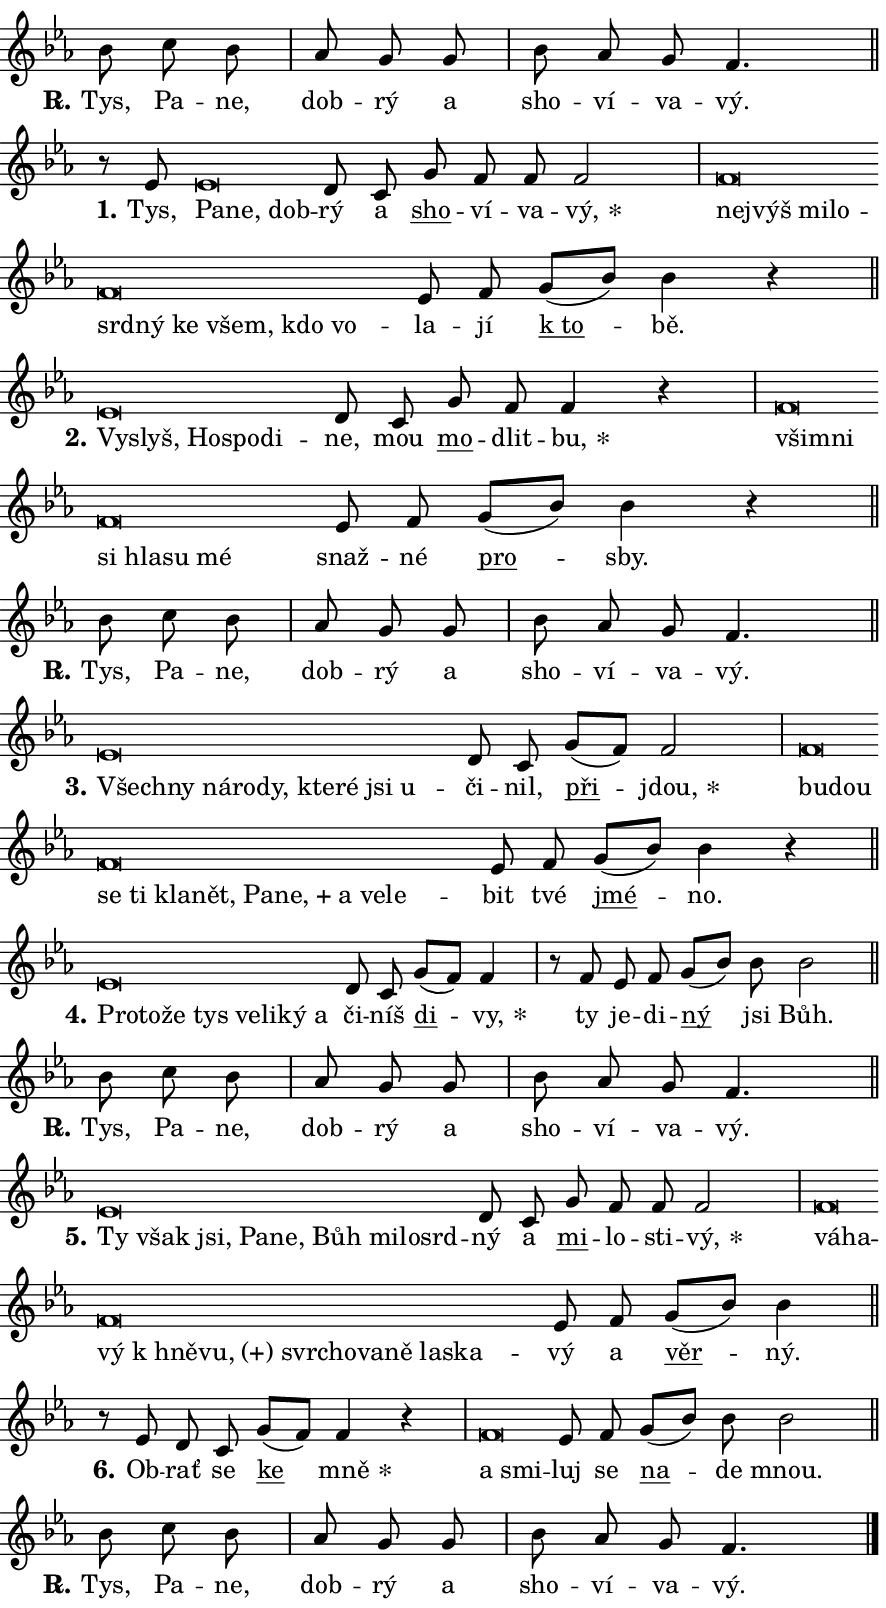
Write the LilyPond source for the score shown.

\version "2.24.0"
\header { tagline = "" }
\paper {
  indent = 0\cm
  top-margin = 0\cm
  right-margin = 0.13\cm % to fit lyric hyphens
  bottom-margin = 0\cm
  left-margin = 0\cm
  paper-width = 15\cm
  page-breaking = #ly:one-page-breaking
  system-system-spacing.basic-distance = #11
  score-system-spacing.basic-distance = #11
  ragged-last = ##f
}


%% Author: Thomas Morley
%% https://lists.gnu.org/archive/html/lilypond-user/2020-05/msg00002.html
#(define (line-position grob)
"Returns position of @var[grob} in current system:
   @code{'start}, if at first time-step
   @code{'end}, if at last time-step
   @code{'middle} otherwise
"
  (let* ((col (ly:item-get-column grob))
         (ln (ly:grob-object col 'left-neighbor))
         (rn (ly:grob-object col 'right-neighbor))
         (col-to-check-left (if (ly:grob? ln) ln col))
         (col-to-check-right (if (ly:grob? rn) rn col))
         (break-dir-left
           (and
             (ly:grob-property col-to-check-left 'non-musical #f)
             (ly:item-break-dir col-to-check-left)))
         (break-dir-right
           (and
             (ly:grob-property col-to-check-right 'non-musical #f)
             (ly:item-break-dir col-to-check-right))))
        (cond ((eqv? 1 break-dir-left) 'start)
              ((eqv? -1 break-dir-right) 'end)
              (else 'middle))))

#(define (tranparent-at-line-position vctor)
  (lambda (grob)
  "Relying on @code{line-position} select the relevant enry from @var{vctor}.
Used to determine transparency,"
    (case (line-position grob)
      ((end) (not (vector-ref vctor 0)))
      ((middle) (not (vector-ref vctor 1)))
      ((start) (not (vector-ref vctor 2))))))

noteHeadBreakVisibility =
#(define-music-function (break-visibility)(vector?)
"Makes @code{NoteHead}s transparent relying on @var{break-visibility}"
#{
  \override NoteHead.transparent =
    #(tranparent-at-line-position break-visibility)
#})

#(define delete-ledgers-for-transparent-note-heads
  (lambda (grob)
    "Reads whether a @code{NoteHead} is transparent.
If so this @code{NoteHead} is removed from @code{'note-heads} from
@var{grob}, which is supposed to be @code{LedgerLineSpanner}.
As a result ledgers are not printed for this @code{NoteHead}"
    (let* ((nhds-array (ly:grob-object grob 'note-heads))
           (nhds-list
             (if (ly:grob-array? nhds-array)
                 (ly:grob-array->list nhds-array)
                 '()))
           ;; Relies on the transparent-property being done before
           ;; Staff.LedgerLineSpanner.after-line-breaking is executed.
           ;; This is fragile ...
           (to-keep
             (remove
               (lambda (nhd)
                 (ly:grob-property nhd 'transparent #f))
               nhds-list)))
      ;; TODO find a better method to iterate over grob-arrays, similiar
      ;; to filter/remove etc for lists
      ;; For now rebuilt from scratch
      (set! (ly:grob-object grob 'note-heads)  '())
      (for-each
        (lambda (nhd)
          (ly:pointer-group-interface::add-grob grob 'note-heads nhd))
        to-keep))))

squashNotes = {
  \override NoteHead.X-extent = #'(-0.2 . 0.2)
  \override NoteHead.Y-extent = #'(-0.75 . 0)
  \override NoteHead.stencil =
    #(lambda (grob)
       (let ((pos (ly:grob-property grob 'staff-position)))
         (begin
           (if (< pos -7) (display "ERROR: Lower brevis then expected\n") (display ""))
           (if (<= pos -6) ly:text-interface::print ly:note-head::print))))
}
unSquashNotes = {
  \revert NoteHead.X-extent
  \revert NoteHead.Y-extent
  \revert NoteHead.stencil
}

hideNotes = \noteHeadBreakVisibility #begin-of-line-visible
unHideNotes = \noteHeadBreakVisibility #all-visible

% work-around for resetting accidentals
% https://lilypond.org/doc/v2.23/Documentation/notation/displaying-rhythms#unmetered-music
cadenzaMeasure = {
  \cadenzaOff
  \partial 1024 s1024
  \cadenzaOn
}

#(define-markup-command (accent layout props text) (markup?)
  "Underline accented syllable"
  (interpret-markup layout props
    #{\markup \override #'(offset . 4.3) \underline { #text }#}))

responsum = \markup \concat {
  "R" \hspace #-1.05 \path #0.1 #'((moveto 0 0.07) (lineto 0.9 0.8)) \hspace #0.05 "."
}

spaceSize = #0.6828661417322834 % exact space size for TeX Gyre Schola

\layout {
  \context {
    \Staff
    \remove "Time_signature_engraver"
    \override LedgerLineSpanner.after-line-breaking = #delete-ledgers-for-transparent-note-heads
  }
  \context {
    \Lyrics {
      \override LyricSpace.minimum-distance = \spaceSize
      \override LyricText.font-name = #"TeX Gyre Schola"
      \override LyricText.font-size = 1
      \override StanzaNumber.font-name = #"TeX Gyre Schola Bold"
      \override StanzaNumber.font-size = 1
    }
  }
  \context {
    \Score 
    \override NoteHead.text =
      #(lambda (grob) 
        (let ((pos (ly:grob-property grob 'staff-position)))
          #{\markup {
            \combine
              \halign #-0.55 \raise #(if (= pos -6) 0 0.5) \override #'(thickness . 2) \draw-line #'(3.2 . 0)
              \musicglyph "noteheads.sM1"
          }#}))
  }
}

% magnetic-lyrics.ily
%
%   written by
%     Jean Abou Samra <jean@abou-samra.fr>
%     Werner Lemberg <wl@gnu.org>
%
%   adapted by
%     Jiri Hon <jiri.hon@gmail.com>
%
% Version 2022-Apr-15

% https://www.mail-archive.com/lilypond-user@gnu.org/msg149350.html

#(define (Left_hyphen_pointer_engraver context)
   "Collect syllable-hyphen-syllable occurrences in lyrics and store
them in properties.  This engraver only looks to the left.  For
example, if the lyrics input is @code{foo -- bar}, it does the
following.

@itemize @bullet
@item
Set the @code{text} property of the @code{LyricHyphen} grob between
@q{foo} and @q{bar} to @code{foo}.

@item
Set the @code{left-hyphen} property of the @code{LyricText} grob with
text @q{foo} to the @code{LyricHyphen} grob between @q{foo} and
@q{bar}.
@end itemize

Use this auxiliary engraver in combination with the
@code{lyric-@/text::@/apply-@/magnetic-@/offset!} hook."
   (let ((hyphen #f)
         (text #f))
     (make-engraver
      (acknowledgers
       ((lyric-syllable-interface engraver grob source-engraver)
        (set! text grob)))
      (end-acknowledgers
       ((lyric-hyphen-interface engraver grob source-engraver)
        ;(when (not (grob::has-interface grob 'lyric-space-interface))
          (set! hyphen grob)));)
      ((stop-translation-timestep engraver)
       (when (and text hyphen)
         (ly:grob-set-object! text 'left-hyphen hyphen))
       (set! text #f)
       (set! hyphen #f)))))

#(define (lyric-text::apply-magnetic-offset! grob)
   "If the space between two syllables is less than the value in
property @code{LyricText@/.details@/.squash-threshold}, move the right
syllable to the left so that it gets concatenated with the left
syllable.

Use this function as a hook for
@code{LyricText@/.after-@/line-@/breaking} if the
@code{Left_@/hyphen_@/pointer_@/engraver} is active."
   (let ((hyphen (ly:grob-object grob 'left-hyphen #f)))
     (when hyphen
       (let ((left-text (ly:spanner-bound hyphen LEFT)))
         (when (grob::has-interface left-text 'lyric-syllable-interface)
           (let* ((common (ly:grob-common-refpoint grob left-text X))
                  (this-x-ext (ly:grob-extent grob common X))
                  (left-x-ext
                   (begin
                     ;; Trigger magnetism for left-text.
                     (ly:grob-property left-text 'after-line-breaking)
                     (ly:grob-extent left-text common X)))
                  ;; `delta` is the gap width between two syllables.
                  (delta (- (interval-start this-x-ext)
                            (interval-end left-x-ext)))
                  (details (ly:grob-property grob 'details))
                  (threshold (assoc-get 'squash-threshold details 0.2)))
             (when (< delta threshold)
               (let* (;; We have to manipulate the input text so that
                      ;; ligatures crossing syllable boundaries are not
                      ;; disabled.  For languages based on the Latin
                      ;; script this is essentially a beautification.
                      ;; However, for non-Western scripts it can be a
                      ;; necessity.
                      (lt (ly:grob-property left-text 'text))
                      (rt (ly:grob-property grob 'text))
                      (is-space (grob::has-interface hyphen 'lyric-space-interface))
                      (space (if is-space " " ""))
                      (extra-delta (if is-space spaceSize 0))
                      ;; Append new syllable.
                      (ltrt-space (if (and (string? lt) (string? rt))
                                (string-append lt space rt)
                                (make-concat-markup (list lt space rt))))
                      ;; Right-align `ltrt` to the right side.
                      (ltrt-space-markup (grob-interpret-markup
                               grob
                               (make-translate-markup
                                (cons (interval-length this-x-ext) 0)
                                (make-right-align-markup ltrt-space)))))
                 (begin
                   ;; Don't print `left-text`.
                   (ly:grob-set-property! left-text 'stencil #f)
                   ;; Set text and stencil (which holds all collected
                   ;; syllables so far) and shift it to the left.
                   (ly:grob-set-property! grob 'text ltrt-space)
                   (ly:grob-set-property! grob 'stencil ltrt-space-markup)
                   (ly:grob-translate-axis! grob (- (- delta extra-delta)) X))))))))))


#(define (lyric-hyphen::displace-bounds-first grob)
   ;; Make very sure this callback isn't triggered too early.
   (let ((left (ly:spanner-bound grob LEFT))
         (right (ly:spanner-bound grob RIGHT)))
     (ly:grob-property left 'after-line-breaking)
     (ly:grob-property right 'after-line-breaking)
     (ly:lyric-hyphen::print grob)))

squashThreshold = #0.4

\layout {
  \context {
    \Lyrics
    \consists #Left_hyphen_pointer_engraver
    \override LyricText.after-line-breaking =
      #lyric-text::apply-magnetic-offset!
    \override LyricHyphen.stencil = #lyric-hyphen::displace-bounds-first
    \override LyricText.details.squash-threshold = \squashThreshold
    \override LyricHyphen.minimum-distance = 0
    \override LyricHyphen.minimum-length = \squashThreshold
  }
}

squashText = \override LyricText.details.squash-threshold = 9999
unSquashText = \override LyricText.details.squash-threshold = \squashThreshold

leftText = \override LyricText.self-alignment-X = #LEFT
unLeftText = \revert LyricText.self-alignment-X

starOffset = #(lambda (grob) 
                (let ((x_offset (ly:self-alignment-interface::aligned-on-x-parent grob)))
                  (if (= x_offset 0) 0 (+ x_offset 1.2))))

star = #(define-music-function (syllable)(string?)
"Append star separator at the end of a syllable"
#{
  \once \override LyricText.X-offset = #starOffset
  \lyricmode { \markup {
    #syllable
    \override #'((font-name . "TeX Gyre Schola Bold")) \hspace #0.2 \lower #0.65 \larger "*"
  } }
#})

starAccent = #(define-music-function (syllable)(string?)
"Append star separator at the end of a syllable and make accent"
#{
  \once \override LyricText.X-offset = #starOffset
  \lyricmode { \markup {
    \accent #syllable
    \override #'((font-name . "TeX Gyre Schola Bold")) \hspace #0.2 \lower #0.65 \larger "*"
  } }
#})

breath = #(define-music-function (syllable)(string?)
"Append breathing indicator at the end of a syllable"
#{
  \lyricmode { \markup { #syllable "+" } }
#})

optionalBreath = #(define-music-function (syllable)(string?)
"Append optional breathing indicator at the end of a syllable"
#{
  \lyricmode { \markup { #syllable "(+)" } }
#})


\score {
    <<
        \new Voice = "melody" { \cadenzaOn \key es \major \relative { bes'8 c bes \cadenzaMeasure \bar "|" as g g \cadenzaMeasure \bar "|" bes as g f4. \cadenzaMeasure \bar "||" \break } }
        \new Lyrics \lyricsto "melody" { \lyricmode { \set stanza = \responsum
Tys, Pa -- ne, dob -- rý a sho -- ví -- va -- vý. } }
    >>
    \layout {}
}

\score {
    <<
        \new Voice = "melody" { \cadenzaOn \key es \major \relative { r8 es'8 \squashNotes es\breve*1/16 \hideNotes \breve*1/16 \breve*1/16 \bar "" \unHideNotes \unSquashNotes d8 c \bar "" g' f f f2 \cadenzaMeasure \bar "|" \squashNotes f\breve*1/16 \hideNotes \breve*1/16 \bar "" \breve*1/16 \bar "" \breve*1/16 \bar "" \breve*1/16 \bar "" \breve*1/16 \bar "" \breve*1/16 \bar "" \breve*1/16 \bar "" \breve*1/16 \breve*1/16 \bar "" \unHideNotes \unSquashNotes es8 f \bar "" g[( bes)] bes4 r \cadenzaMeasure \bar "||" \break } }
        \new Lyrics \lyricsto "melody" { \lyricmode { \set stanza = "1."
Tys, \leftText Pa -- \squashText ne, dob -- \unLeftText \unSquashText rý a \markup \accent sho -- ví -- va -- \star vý, \leftText nej -- \squashText výš mi -- lo -- srd -- ný ke všem, kdo vo -- \unLeftText \unSquashText la -- jí \markup \accent "k to" -- bě. } }
    >>
    \layout {}
}

\score {
    <<
        \new Voice = "melody" { \cadenzaOn \key es \major \relative { \squashNotes es'\breve*1/16 \hideNotes \breve*1/16 \bar "" \breve*1/16 \bar "" \breve*1/16 \breve*1/16 \bar "" \unHideNotes \unSquashNotes d8 c \bar "" g' f f4 r \cadenzaMeasure \bar "|" \squashNotes f\breve*1/16 \hideNotes \breve*1/16 \bar "" \breve*1/16 \bar "" \breve*1/16 \bar "" \breve*1/16 \breve*1/16 \bar "" \unHideNotes \unSquashNotes es8 f \bar "" g[( bes)] bes4 r \cadenzaMeasure \bar "||" \break } }
        \new Lyrics \lyricsto "melody" { \lyricmode { \set stanza = "2."
\leftText Vy -- \squashText slyš, Ho -- spo -- di -- \unLeftText \unSquashText ne, mou \markup \accent mo -- dlit -- \star bu, \leftText všim -- \squashText ni si hla -- su mé \unLeftText \unSquashText snaž -- né \markup \accent pro -- sby. } }
    >>
    \layout {}
}

\score {
    <<
        \new Voice = "melody" { \cadenzaOn \key es \major \relative { bes'8 c bes \cadenzaMeasure \bar "|" as g g \cadenzaMeasure \bar "|" bes as g f4. \cadenzaMeasure \bar "||" \break } }
        \new Lyrics \lyricsto "melody" { \lyricmode { \set stanza = \responsum
Tys, Pa -- ne, dob -- rý a sho -- ví -- va -- vý. } }
    >>
    \layout {}
}

\score {
    <<
        \new Voice = "melody" { \cadenzaOn \key es \major \relative { \squashNotes es'\breve*1/16 \hideNotes \breve*1/16 \bar "" \breve*1/16 \bar "" \breve*1/16 \bar "" \breve*1/16 \bar "" \breve*1/16 \bar "" \breve*1/16 \bar "" \breve*1/16 \breve*1/16 \bar "" \unHideNotes \unSquashNotes d8 c \bar "" g'[( f)] f2 \cadenzaMeasure \bar "|" \squashNotes f\breve*1/16 \hideNotes \breve*1/16 \bar "" \breve*1/16 \bar "" \breve*1/16 \bar "" \breve*1/16 \bar "" \breve*1/16 \bar "" \breve*1/16 \bar "" \breve*1/16 \bar "" \breve*1/16 \bar "" \breve*1/16 \breve*1/16 \bar "" \unHideNotes \unSquashNotes es8 f \bar "" g[( bes)] bes4 r \cadenzaMeasure \bar "||" \break } }
        \new Lyrics \lyricsto "melody" { \lyricmode { \set stanza = "3."
\leftText Všech -- \squashText ny ná -- ro -- dy, kte -- ré jsi u -- \unLeftText \unSquashText či -- nil, \markup \accent při -- \star jdou, \leftText bu -- \squashText dou se ti kla -- nět, Pa -- \breath "ne," a ve -- le -- \unLeftText \unSquashText bit tvé \markup \accent jmé -- no. } }
    >>
    \layout {}
}

\score {
    <<
        \new Voice = "melody" { \cadenzaOn \key es \major \relative { \squashNotes es'\breve*1/16 \hideNotes \breve*1/16 \bar "" \breve*1/16 \bar "" \breve*1/16 \bar "" \breve*1/16 \bar "" \breve*1/16 \bar "" \breve*1/16 \breve*1/16 \bar "" \unHideNotes \unSquashNotes d8 c \bar "" g'[( f)] f4 \cadenzaMeasure \bar "|" r8 f8 es8 f \bar "" g[( bes)] bes bes2 \cadenzaMeasure \bar "||" \break } }
        \new Lyrics \lyricsto "melody" { \lyricmode { \set stanza = "4."
\leftText Pro -- \squashText to -- že tys ve -- li -- ký a \unLeftText \unSquashText či -- níš \markup \accent di -- \star vy, ty je -- di -- \markup \accent ný jsi Bůh. } }
    >>
    \layout {}
}

\score {
    <<
        \new Voice = "melody" { \cadenzaOn \key es \major \relative { bes'8 c bes \cadenzaMeasure \bar "|" as g g \cadenzaMeasure \bar "|" bes as g f4. \cadenzaMeasure \bar "||" \break } }
        \new Lyrics \lyricsto "melody" { \lyricmode { \set stanza = \responsum
Tys, Pa -- ne, dob -- rý a sho -- ví -- va -- vý. } }
    >>
    \layout {}
}

\score {
    <<
        \new Voice = "melody" { \cadenzaOn \key es \major \relative { \squashNotes es'\breve*1/16 \hideNotes \breve*1/16 \bar "" \breve*1/16 \bar "" \breve*1/16 \bar "" \breve*1/16 \bar "" \breve*1/16 \bar "" \breve*1/16 \bar "" \breve*1/16 \breve*1/16 \bar "" \unHideNotes \unSquashNotes d8 c \bar "" g' f f f2 \cadenzaMeasure \bar "|" \squashNotes f\breve*1/16 \hideNotes \breve*1/16 \bar "" \breve*1/16 \bar "" \breve*1/16 \bar "" \breve*1/16 \bar "" \breve*1/16 \bar "" \breve*1/16 \bar "" \breve*1/16 \bar "" \breve*1/16 \bar "" \breve*1/16 \breve*1/16 \bar "" \unHideNotes \unSquashNotes es8 f \bar "" g[( bes)] bes4 \cadenzaMeasure \bar "||" \break } }
        \new Lyrics \lyricsto "melody" { \lyricmode { \set stanza = "5."
\leftText Ty \squashText však jsi, Pa -- ne, Bůh mi -- lo -- srd -- \unLeftText \unSquashText ný a \markup \accent mi -- lo -- sti -- \star vý, \leftText vá -- \squashText ha -- vý "k hně" -- \optionalBreath vu, svr -- cho -- va -- ně la -- ska -- \unLeftText \unSquashText vý a \markup \accent věr -- ný. } }
    >>
    \layout {}
}

\score {
    <<
        \new Voice = "melody" { \cadenzaOn \key es \major \relative { r8 es' d8 c \bar "" g'[( f)] f4 r \cadenzaMeasure \bar "|" \squashNotes f\breve*1/16 \hideNotes \breve*1/16 \bar "" \unHideNotes \unSquashNotes es8 f \bar "" g[( bes)] bes bes2 \cadenzaMeasure \bar "||" \break } }
        \new Lyrics \lyricsto "melody" { \lyricmode { \set stanza = "6."
Ob -- rať se \markup \accent ke \star mně \leftText a \squashText smi -- \unLeftText \unSquashText luj se \markup \accent na -- de mnou. } }
    >>
    \layout {}
}

\score {
    <<
        \new Voice = "melody" { \cadenzaOn \key es \major \relative { bes'8 c bes \cadenzaMeasure \bar "|" as g g \cadenzaMeasure \bar "|" bes as g f4. \cadenzaMeasure \bar "||" \break } \bar "|." }
        \new Lyrics \lyricsto "melody" { \lyricmode { \set stanza = \responsum
Tys, Pa -- ne, dob -- rý a sho -- ví -- va -- vý. } }
    >>
    \layout {}
}
